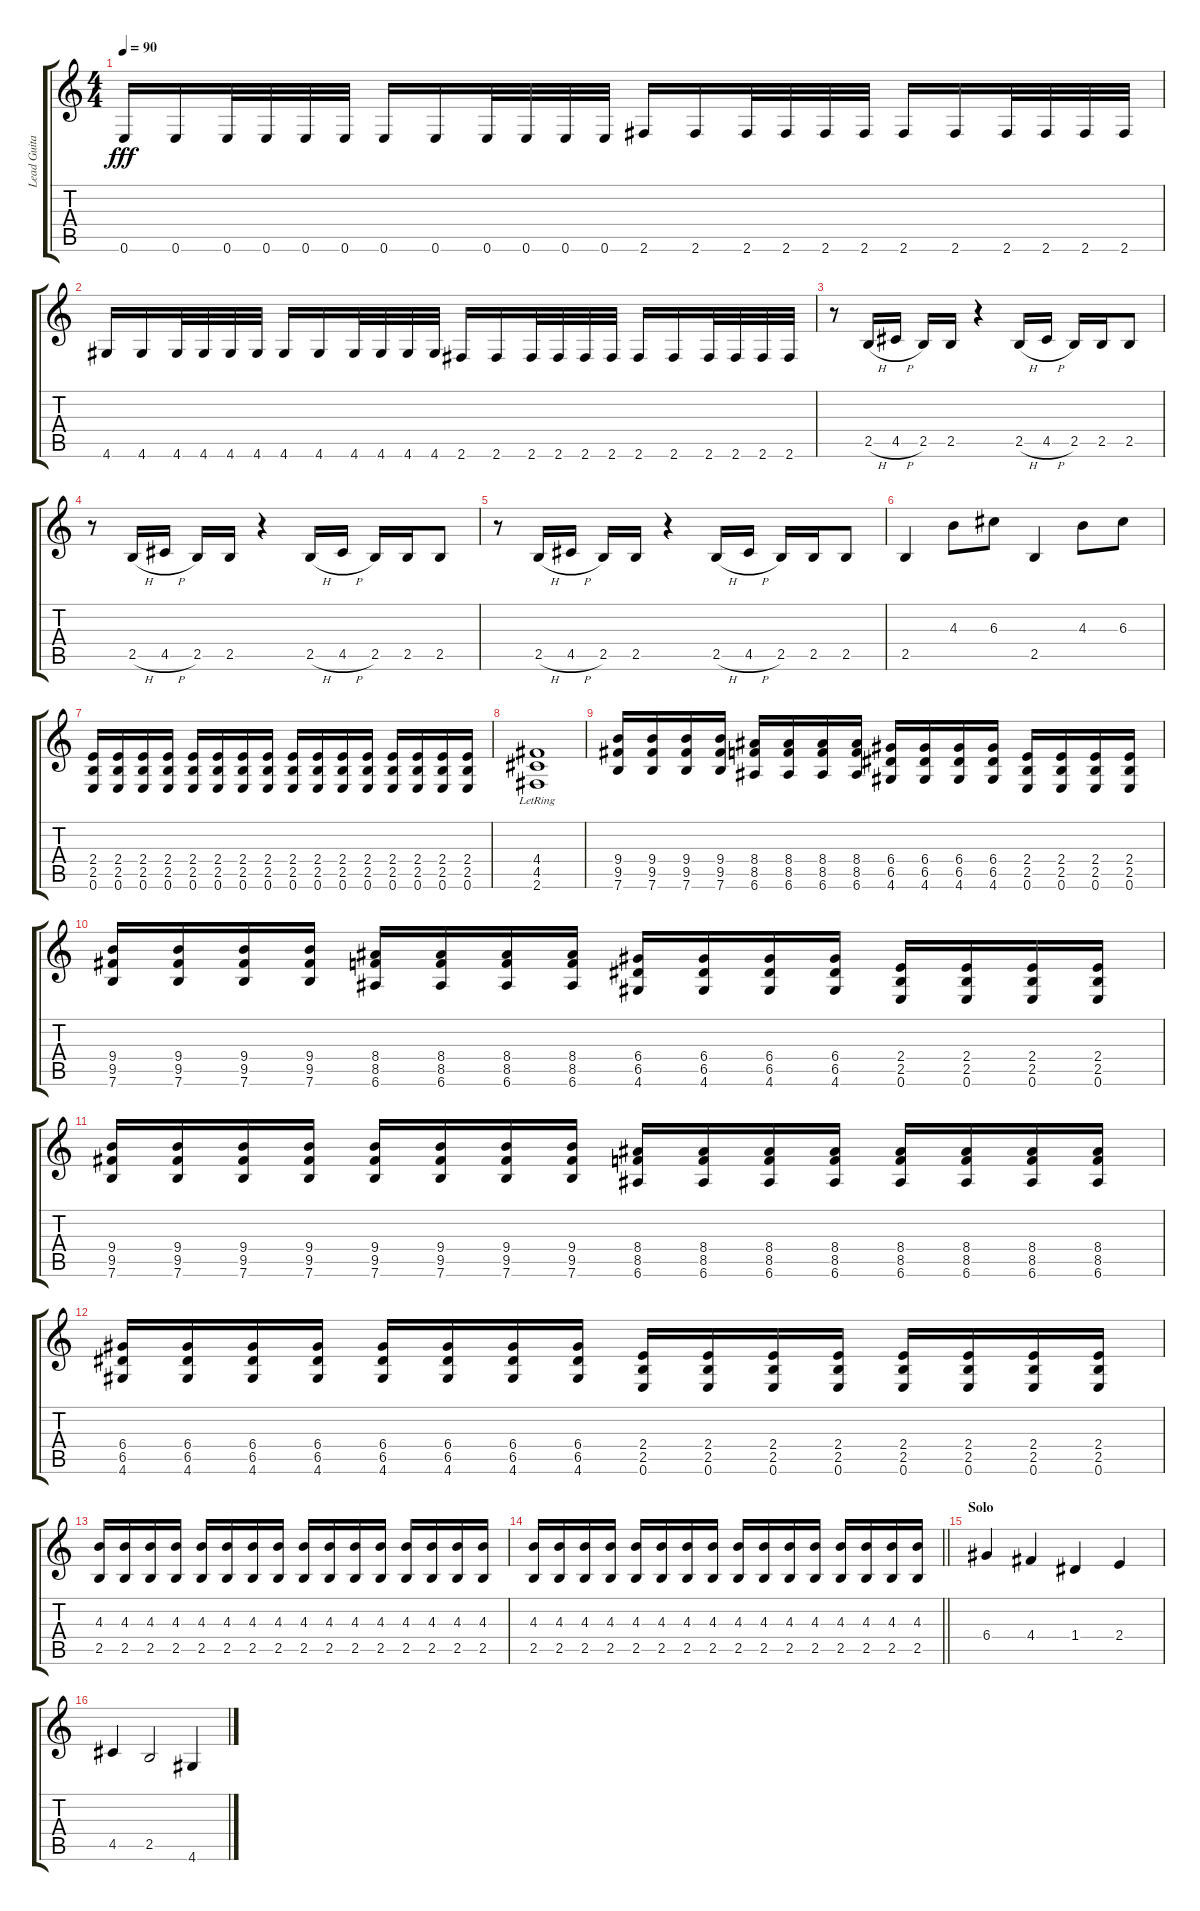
\track ("Lead Guitar" "Lead Guita") {instrument overdrivenguitar}
\staff {score tabs}
\tuning (E4 B3 G3 D3 A2 E2) {hide}
\ts (4 4)
\tempo 90
\clef g2
\ks c
0.6.16{dy fff} 0.6.16 0.6.32 0.6.32 0.6.32 0.6.32 0.6.16 0.6.16 0.6.32 0.6.32 0.6.32 0.6.32 2.6.16 2.6.16 2.6.32 2.6.32 2.6.32 2.6.32 2.6.16 2.6.16 2.6.32 2.6.32 2.6.32 2.6.32 |
4.6.16 4.6.16 4.6.32 4.6.32 4.6.32 4.6.32 4.6.16 4.6.16 4.6.32 4.6.32 4.6.32 4.6.32 2.6.16 2.6.16 2.6.32 2.6.32 2.6.32 2.6.32 2.6.16 2.6.16 2.6.32 2.6.32 2.6.32 2.6.32 |
r.8 2.5{h}.16 4.5{h}.16 2.5.16 2.5.16 r.4 2.5{h}.16 4.5{h}.16 2.5.16 2.5.16 2.5.8 |
r.8 2.5{h}.16 4.5{h}.16 2.5.16 2.5.16 r.4 2.5{h}.16 4.5{h}.16 2.5.16 2.5.16 2.5.8 |
r.8 2.5{h}.16 4.5{h}.16 2.5.16 2.5.16 r.4 2.5{h}.16 4.5{h}.16 2.5.16 2.5.16 2.5.8 |
2.5.4 4.3.8 6.3.8 2.5.4 4.3.8 6.3.8 |
(2.4 2.5 0.6).16 (2.4 2.5 0.6).16 (2.4 2.5 0.6).16 (2.4 2.5 0.6).16 (2.4 2.5 0.6).16 (2.4 2.5 0.6).16 (2.4 2.5 0.6).16 (2.4 2.5 0.6).16 (2.4 2.5 0.6).16 (2.4 2.5 0.6).16 (2.4 2.5 0.6).16 (2.4 2.5 0.6).16 (2.4 2.5 0.6).16 (2.4 2.5 0.6).16 (2.4 2.5 0.6).16 (2.4 2.5 0.6).16 |
(4.4{lr} 4.5 2.6).1 |
(9.4 9.5 7.6).16 (9.4 9.5 7.6).16 (9.4 9.5 7.6).16 (9.4 9.5 7.6).16 (8.4 8.5 6.6).16 (8.4 8.5 6.6).16 (8.4 8.5 6.6).16 (8.4 8.5 6.6).16 (6.4 6.5 4.6).16 (6.4 6.5 4.6).16 (6.4 6.5 4.6).16 (6.4 6.5 4.6).16 (2.4 2.5 0.6).16 (2.4 2.5 0.6).16 (2.4 2.5 0.6).16 (2.4 2.5 0.6).16 |
(9.4 9.5 7.6).16 (9.4 9.5 7.6).16 (9.4 9.5 7.6).16 (9.4 9.5 7.6).16 (8.4 8.5 6.6).16 (8.4 8.5 6.6).16 (8.4 8.5 6.6).16 (8.4 8.5 6.6).16 (6.4 6.5 4.6).16 (6.4 6.5 4.6).16 (6.4 6.5 4.6).16 (6.4 6.5 4.6).16 (2.4 2.5 0.6).16 (2.4 2.5 0.6).16 (2.4 2.5 0.6).16 (2.4 2.5 0.6).16 |
(9.4 9.5 7.6).16 (9.4 9.5 7.6).16 (9.4 9.5 7.6).16 (9.4 9.5 7.6).16 (9.4 9.5 7.6).16 (9.4 9.5 7.6).16 (9.4 9.5 7.6).16 (9.4 9.5 7.6).16 (8.4 8.5 6.6).16 (8.4 8.5 6.6).16 (8.4 8.5 6.6).16 (8.4 8.5 6.6).16 (8.4 8.5 6.6).16 (8.4 8.5 6.6).16 (8.4 8.5 6.6).16 (8.4 8.5 6.6).16 |
(6.4 6.5 4.6).16 (6.4 6.5 4.6).16 (6.4 6.5 4.6).16 (6.4 6.5 4.6).16 (6.4 6.5 4.6).16 (6.4 6.5 4.6).16 (6.4 6.5 4.6).16 (6.4 6.5 4.6).16 (2.4 2.5 0.6).16 (2.4 2.5 0.6).16 (2.4 2.5 0.6).16 (2.4 2.5 0.6).16 (2.4 2.5 0.6).16 (2.4 2.5 0.6).16 (2.4 2.5 0.6).16 (2.4 2.5 0.6).16 |
(4.3 2.5).16 (4.3 2.5).16 (4.3 2.5).16 (4.3 2.5).16 (4.3 2.5).16 (4.3 2.5).16 (4.3 2.5).16 (4.3 2.5).16 (4.3 2.5).16 (4.3 2.5).16 (4.3 2.5).16 (4.3 2.5).16 (4.3 2.5).16 (4.3 2.5).16 (4.3 2.5).16 (4.3 2.5).16 |
\barLineRight lightlight
(4.3 2.5).16 (4.3 2.5).16 (4.3 2.5).16 (4.3 2.5).16 (4.3 2.5).16 (4.3 2.5).16 (4.3 2.5).16 (4.3 2.5).16 (4.3 2.5).16 (4.3 2.5).16 (4.3 2.5).16 (4.3 2.5).16 (4.3 2.5).16 (4.3 2.5).16 (4.3 2.5).16 (4.3 2.5).16 |
\section ("" "Solo")
6.4.4 4.4.4 1.4.4 2.4.4 |
4.5.4 2.5.2 4.6.4
